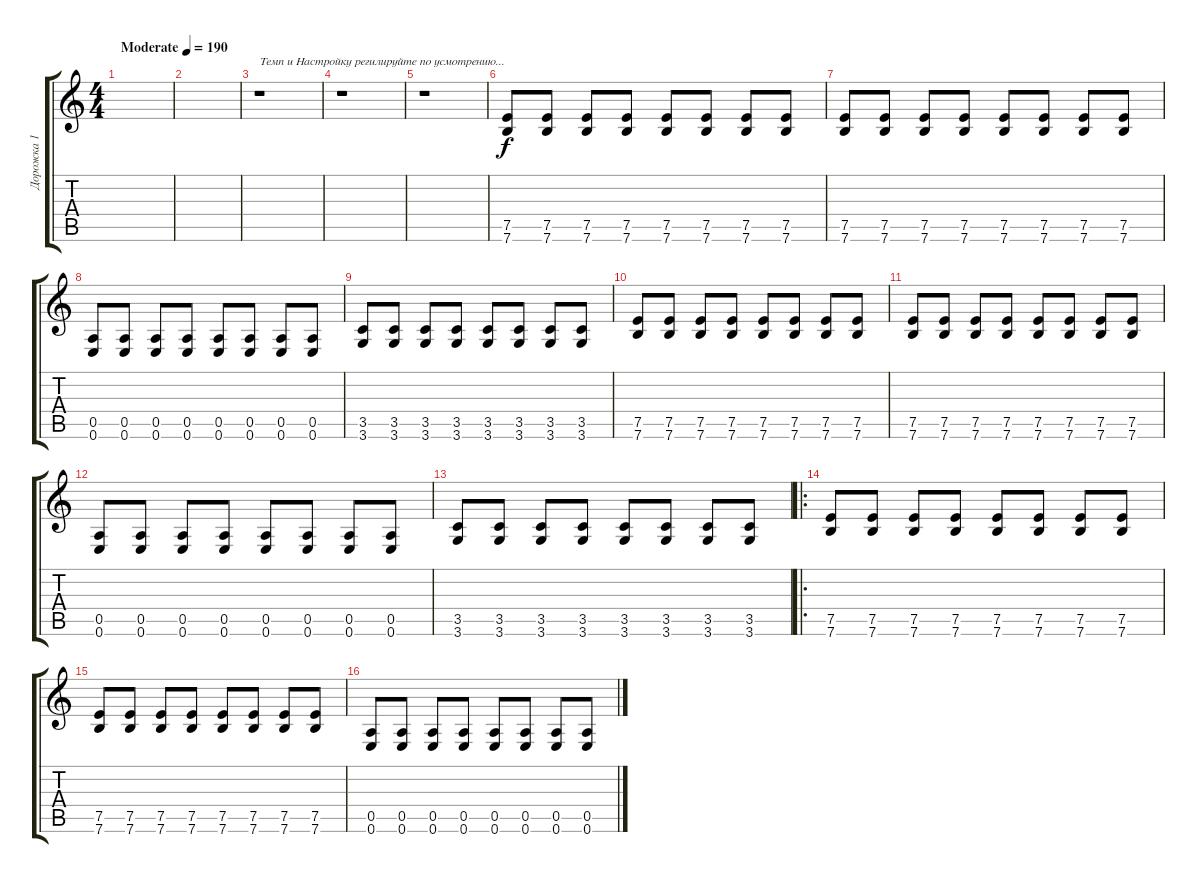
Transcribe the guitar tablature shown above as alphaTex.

\track ("Дорожка 1" "Дорожка 1") {instrument distortionguitar}
\staff {score tabs}
\tuning (E4 B3 G3 D3 A2 E2) {hide}
\ts (4 4)
\tempo (190 "Moderate")
\clef g2
\ks c
|
|
r.1{txt "Темп и Настройку регилируйте по усмотрению..."} |
r.1 |
r.1 |
(7.5 7.6).8 (7.5 7.6).8 (7.5 7.6).8 (7.5 7.6).8 (7.5 7.6).8 (7.5 7.6).8 (7.5 7.6).8 (7.5 7.6).8 |
(7.5 7.6).8 (7.5 7.6).8 (7.5 7.6).8 (7.5 7.6).8 (7.5 7.6).8 (7.5 7.6).8 (7.5 7.6).8 (7.5 7.6).8 |
(0.5 0.6).8 (0.5 0.6).8 (0.5 0.6).8 (0.5 0.6).8 (0.5 0.6).8 (0.5 0.6).8 (0.5 0.6).8 (0.5 0.6).8 |
(3.5 3.6).8 (3.5 3.6).8 (3.5 3.6).8 (3.5 3.6).8 (3.5 3.6).8 (3.5 3.6).8 (3.5 3.6).8 (3.5 3.6).8 |
(7.5 7.6).8 (7.5 7.6).8 (7.5 7.6).8 (7.5 7.6).8 (7.5 7.6).8 (7.5 7.6).8 (7.5 7.6).8 (7.5 7.6).8 |
(7.5 7.6).8 (7.5 7.6).8 (7.5 7.6).8 (7.5 7.6).8 (7.5 7.6).8 (7.5 7.6).8 (7.5 7.6).8 (7.5 7.6).8 |
(0.5 0.6).8 (0.5 0.6).8 (0.5 0.6).8 (0.5 0.6).8 (0.5 0.6).8 (0.5 0.6).8 (0.5 0.6).8 (0.5 0.6).8 |
(3.5 3.6).8 (3.5 3.6).8 (3.5 3.6).8 (3.5 3.6).8 (3.5 3.6).8 (3.5 3.6).8 (3.5 3.6).8 (3.5 3.6).8 |
\ro
(7.5 7.6).8 (7.5 7.6).8 (7.5 7.6).8 (7.5 7.6).8 (7.5 7.6).8 (7.5 7.6).8 (7.5 7.6).8 (7.5 7.6).8 |
(7.5 7.6).8 (7.5 7.6).8 (7.5 7.6).8 (7.5 7.6).8 (7.5 7.6).8 (7.5 7.6).8 (7.5 7.6).8 (7.5 7.6).8 |
(0.5 0.6).8 (0.5 0.6).8 (0.5 0.6).8 (0.5 0.6).8 (0.5 0.6).8 (0.5 0.6).8 (0.5 0.6).8 (0.5 0.6).8
